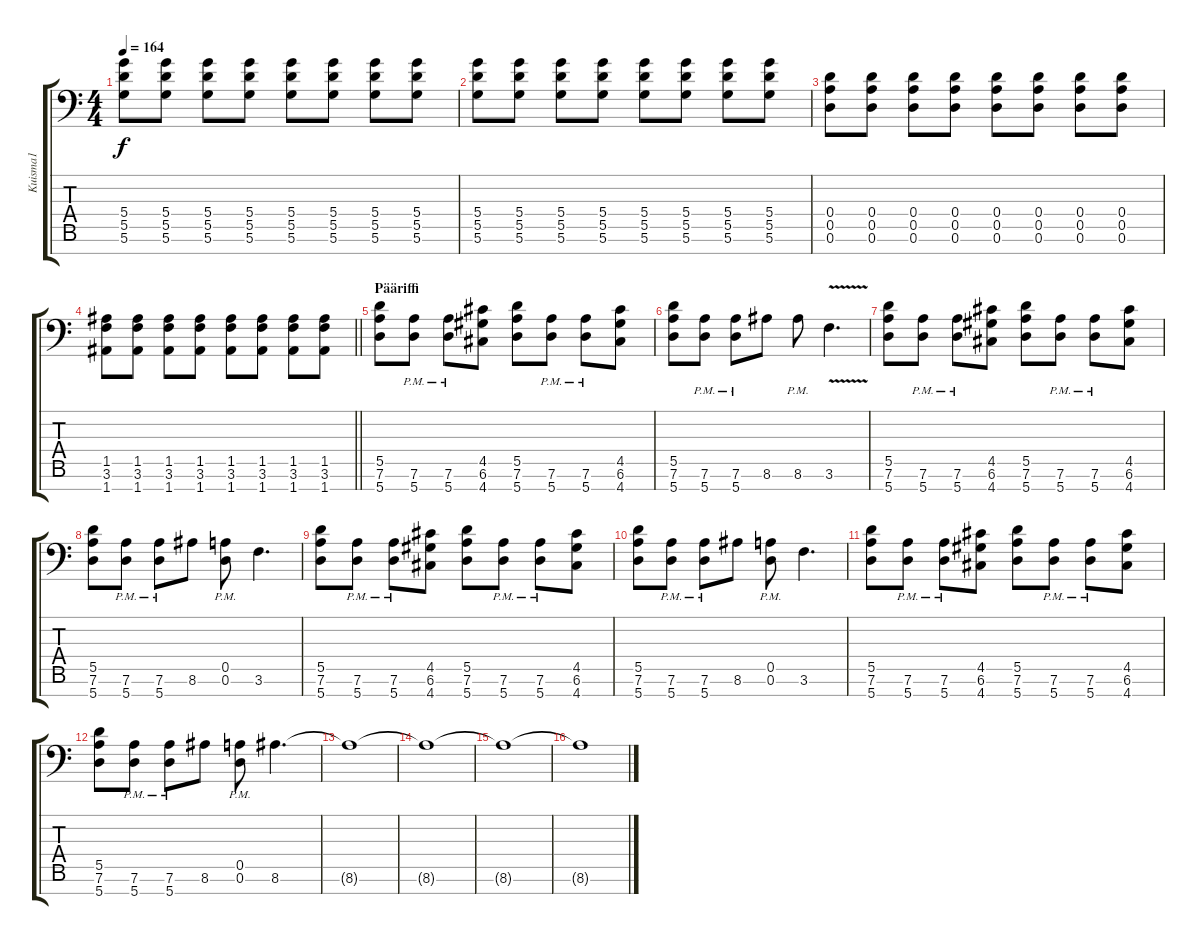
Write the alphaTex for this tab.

\track ("Kuisma1" "Kuisma1") {instrument distortionguitar}
\staff {score tabs}
\tuning (E4 B3 G3 D3 A2 D2 A1) {hide}
\ts (4 4)
\tempo 164
\clef f4
\ks c
(5.4 5.5 5.6).8{dy f} (5.4 5.5 5.6).8 (5.4 5.5 5.6).8 (5.4 5.5 5.6).8 (5.4 5.5 5.6).8 (5.4 5.5 5.6).8 (5.4 5.5 5.6).8 (5.4 5.5 5.6).8 |
(5.4 5.5 5.6).8 (5.4 5.5 5.6).8 (5.4 5.5 5.6).8 (5.4 5.5 5.6).8 (5.4 5.5 5.6).8 (5.4 5.5 5.6).8 (5.4 5.5 5.6).8 (5.4 5.5 5.6).8 |
(0.4 0.5 0.6).8 (0.4 0.5 0.6).8 (0.4 0.5 0.6).8 (0.4 0.5 0.6).8 (0.4 0.5 0.6).8 (0.4 0.5 0.6).8 (0.4 0.5 0.6).8 (0.4 0.5 0.6).8 |
\barLineRight lightlight
(1.5 3.6 1.7).8 (1.5 3.6 1.7).8 (1.5 3.6 1.7).8 (1.5 3.6 1.7).8 (1.5 3.6 1.7).8 (1.5 3.6 1.7).8 (1.5 3.6 1.7).8 (1.5 3.6 1.7).8 |
\section ("" "Pääriffi")
(5.5 7.6 5.7).8 (7.6{pm} 5.7{pm}).8 (7.6{pm} 5.7{pm}).8 (4.5 6.6 4.7).8 (5.5 7.6 5.7).8 (7.6{pm} 5.7{pm}).8 (7.6{pm} 5.7{pm}).8 (4.5 6.6 4.7).8 |
(5.5 7.6 5.7).8 (7.6{pm} 5.7{pm}).8 (7.6{pm} 5.7{pm}).8 8.6.8 8.6{pm}.8 3.6{v}.4{d} |
(5.5 7.6 5.7).8 (7.6{pm} 5.7{pm}).8 (7.6{pm} 5.7{pm}).8 (4.5 6.6 4.7).8 (5.5 7.6 5.7).8 (7.6{pm} 5.7{pm}).8 (7.6{pm} 5.7{pm}).8 (4.5 6.6 4.7).8 |
(5.5 7.6 5.7).8 (7.6{pm} 5.7{pm}).8 (7.6{pm} 5.7{pm}).8 8.6.8 (0.5{pm} 0.6{pm}).8 3.6.4{d} |
(5.5 7.6 5.7).8 (7.6{pm} 5.7{pm}).8 (7.6{pm} 5.7{pm}).8 (4.5 6.6 4.7).8 (5.5 7.6 5.7).8 (7.6{pm} 5.7{pm}).8 (7.6{pm} 5.7{pm}).8 (4.5 6.6 4.7).8 |
(5.5 7.6 5.7).8 (7.6{pm} 5.7{pm}).8 (7.6{pm} 5.7{pm}).8 8.6.8 (0.5{pm} 0.6{pm}).8 3.6.4{d} |
(5.5 7.6 5.7).8 (7.6{pm} 5.7{pm}).8 (7.6{pm} 5.7{pm}).8 (4.5 6.6 4.7).8 (5.5 7.6 5.7).8 (7.6{pm} 5.7{pm}).8 (7.6{pm} 5.7{pm}).8 (4.5 6.6 4.7).8 |
(5.5 7.6 5.7).8 (7.6{pm} 5.7{pm}).8 (7.6{pm} 5.7{pm}).8 8.6.8 (0.5{pm} 0.6{pm}).8 8.6.4{d} |
8.6{t}.1 |
8.6{t}.1 |
8.6{t}.1 |
8.6{t}.1
